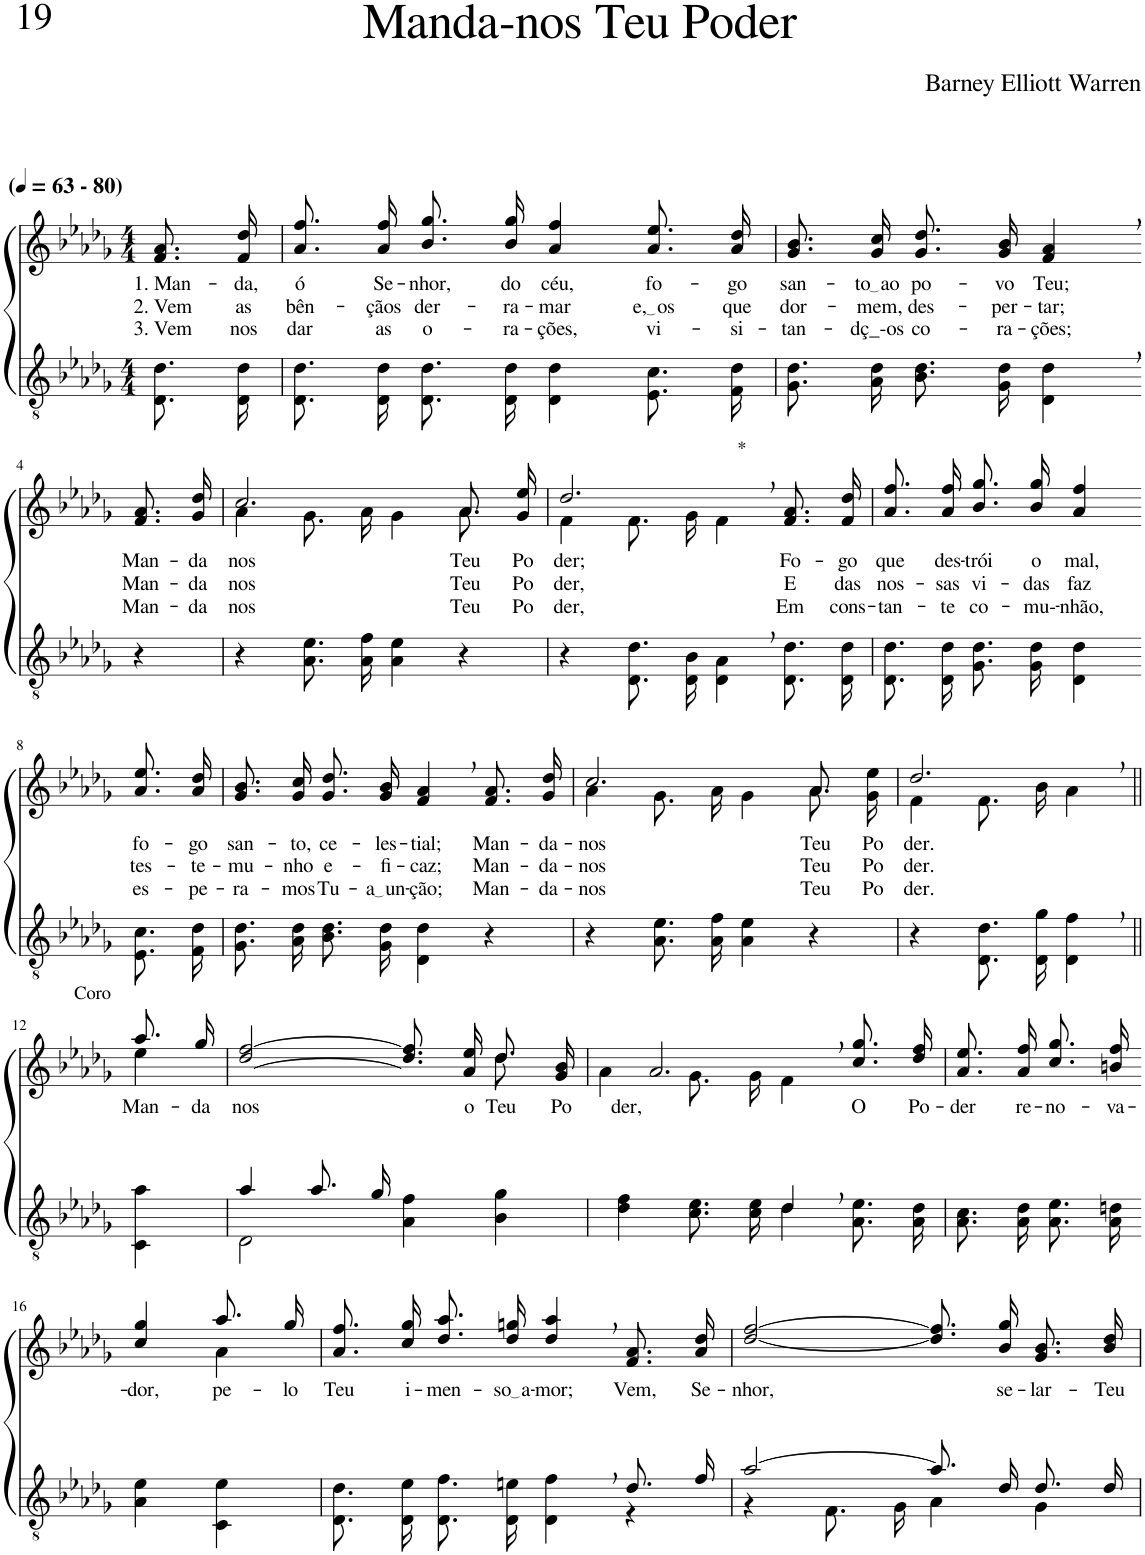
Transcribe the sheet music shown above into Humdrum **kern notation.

**kern	**kern	**text	**text	**text
*part2	*part1	*part1	*part1	*part1
*staff2	*staff1	*staff1	*staff1	*staff1
*I"Parte III e IV	*I"Parte I e II	*	*	*
*clefGv2	*clefG2	*	*	*
*Trd3c5	*Trd3c5	*	*	*
*k[b-e-a-d-g-]	*k[b-e-a-d-g-]	*	*	*
*M4/4	*M4/4	*	*	*
*MM63	*MM63	*	*	*
=1	=1	=1	=1	=1
!	!LO:TX:a:B:t=(	!	!	!
!	!LO:TX:a:B:t=- 80)	!	!	!
!	!	!LO:LY:b	!LO:LY:b	!LO:LY:b
8.D-/ 8.d-/L	8.f/ 8.a-/L	1. Man-	2. Vem	3. Vem
!	!	!LO:LY:b	!LO:LY:b	!LO:LY:b
16D-/ 16d-/Jk	16f/ 16dd-/Jk	-da,	as	nos
=2	=2	=2	=2	=2
!	!	!LO:LY:b	!LO:LY:b	!LO:LY:b
8.D-/ 8.d-/L	8.a-\ 8.ff\L	ó	bên-	dar
!	!	!LO:LY:b	!LO:LY:b	!LO:LY:b
16D-/ 16d-/Jk	16a-\ 16ff\Jk	Se-	-çãos	as
!	!	!LO:LY:b	!LO:LY:b	!LO:LY:b
8.D-/ 8.d-/L	8.b-\ 8.gg-\L	-nhor,	der-	o-
!	!	!LO:LY:b	!LO:LY:b	!LO:LY:b
16D-/ 16d-/Jk	16b-\ 16gg-\Jk	do	-ra-	-ra-
!	!	!LO:LY:b	!LO:LY:b	!LO:LY:b
4D-\ 4d-\	4a-/ 4ff/	céu,	-mar	-ções,
!	!	!LO:LY:b	!LO:LY:b	!LO:LY:b
8.E-/ 8.c/L	8.a-\ 8.ee-\L	fo-	e, os	vi-
!	!	!LO:LY:b	!LO:LY:b	!LO:LY:b
16F/ 16d-/Jk	16a-\ 16dd-\Jk	-go	que	-si-
=3	=3	=3	=3	=3
!	!	!LO:LY:b	!LO:LY:b	!LO:LY:b
8.G-\ 8.d-\L	8.g-/ 8.b-/L	san-	dor-	-tan-
!	!	!LO:LY:b	!LO:LY:b	!LO:LY:b
16A-\ 16d-\Jk	16g-/ 16cc/Jk	to ao	-mem,	-dç_-os
!	!	!LO:LY:b	!LO:LY:b	!LO:LY:b
8.B-\ 8.d-\L	8.g-/ 8.dd-/L	po-	des-	co-
!	!	!LO:LY:b	!LO:LY:b	!LO:LY:b
16G-\ 16d-\Jk	16g-/ 16b-/Jk	-vo	-per-	-ra-
!	!	!LO:LY:b	!LO:LY:b	!LO:LY:b
4D-\, 4d-\,	4f/, 4a-/,	Teu;	-tar;	-ções;
!!LO:LB:g=z
=4-	=4-	=4-	=4-	=4-
!	!	!LO:LY:b	!LO:LY:b	!LO:LY:b
4r	8.f/ 8.a-/L	Man-	Man-	Man-
!	!	!LO:LY:b	!LO:LY:b	!LO:LY:b
.	16g-/ 16dd-/Jk	-da-	-da-	-da-
=5	=5	=5	=5	=5
*	*^	*	*	*
!	!	!	!LO:LY:b	!LO:LY:b	!LO:LY:b
4r	2.cc/	4a-\	-nos	-nos	-nos
8.A-\ 8.e-\L	.	8.g-\	.	.	.
16A-\ 16f\Jk	.	16a-\	.	.	.
4A-\ 4e-\	.	4g-\	.	.	.
!	!	!	!LO:LY:b	!LO:LY:b	!LO:LY:b
4r	8.a-\L	8.a-\	Teu	Teu	Teu
!	!	!	!LO:LY:b	!LO:LY:b	!LO:LY:b
.	16g-\ 16ee-\Jk	16ryy	Po-	Po-	Po-
=6	=6	=6	=6	=6	=6
!	!	!	!LO:LY:b	!LO:LY:b	!LO:LY:b
4r	2.dd-,/	4f\	-der;	-der,	-der,
8.D-/ 8.d-/L	.	8.f\L	.	.	.
16D-/ 16B-/Jk	.	16g-\Jk	.	.	.
!	!	!LO:TX:a:t=*	!	!	!
4D-\, 4A-\,	.	4f\	.	.	.
!	!	!	!LO:LY:b	!LO:LY:b	!LO:LY:b
8.D-/ 8.d-/L	8.f/ 8.a-/L	4ryy	Fo-	-E	-Em
!	!	!	!LO:LY:b	!LO:LY:b	!LO:LY:b
16D-/ 16d-/Jk	16f/ 16dd-/Jk	.	-go	das	cons-
*	*v	*v	*	*	*
=7	=7	=7	=7	=7
!	!	!LO:LY:b	!LO:LY:b	!LO:LY:b
8.D-/ 8.d-/L	8.a-\ 8.ff\L	que	nos-	-tan-
!	!	!LO:LY:b	!LO:LY:b	!LO:LY:b
16D-/ 16d-/Jk	16a-\ 16ff\Jk	des-	-sas	-te
!	!	!LO:LY:b	!LO:LY:b	!LO:LY:b
8.G-\ 8.d-\L	8.b-\ 8.gg-\L	-trói	vi-	co-
!	!	!LO:LY:b	!LO:LY:b	!LO:LY:b
16G-\ 16d-\Jk	16b-\ 16gg-\Jk	o	-das	-mu--
!	!	!LO:LY:b	!LO:LY:b	!LO:LY:b
4D-\ 4d-\	4a-/ 4ff/	mal,	faz	-nhão,
!!LO:LB:g=z
=8-	=8-	=8-	=8-	=8-
!	!	!LO:LY:b	!LO:LY:b	!LO:LY:b
8.E-/ 8.c/L	8.a-\ 8.ee-\L	fo-	tes-	es-
!	!	!LO:LY:b	!LO:LY:b	!LO:LY:b
16F/ 16d-/Jk	16a-\ 16dd-\Jk	-go	-te-	-pe-
=9	=9	=9	=9	=9
!	!	!LO:LY:b	!LO:LY:b	!LO:LY:b
8.G-\ 8.d-\L	8.g-/ 8.b-/L	san-	-mu-	-ra-
!	!	!LO:LY:b	!LO:LY:b	!LO:LY:b
16A-\ 16d-\Jk	16g-/ 16cc/Jk	-to,	-nho	-mos
!	!	!LO:LY:b	!LO:LY:b	!LO:LY:b
8.B-\ 8.d-\L	8.g-/ 8.dd-/L	ce-	e-	Tu-
!	!	!LO:LY:b	!LO:LY:b	!LO:LY:b
16G-\ 16d-\Jk	16g-/ 16b-/Jk	-les-	-fi-	a un
!	!	!LO:LY:b	!LO:LY:b	!LO:LY:b
4D-\ 4d-\	4f/, 4a-/,	-tial;	-caz;	-ção;
!	!	!LO:LY:b	!LO:LY:b	!LO:LY:b
4r	8.f/ 8.a-/L	Man-	Man-	Man-
!	!	!LO:LY:b	!LO:LY:b	!LO:LY:b
.	16g-/ 16dd-/Jk	-da-	-da-	-da-
=10	=10	=10	=10	=10
!	!	!LO:LY:b	!LO:LY:b	!LO:LY:b
*	*^	*	*	*
4r	2.cc/	4a-\	-nos	-nos	-nos
8.A-\ 8.e-\L	.	8.g-\	.	.	.
16A-\ 16f\Jk	.	16a-\	.	.	.
4A-\ 4e-\	.	4g-\	.	.	.
!	!	!	!LO:LY:b	!LO:LY:b	!LO:LY:b
4r	8.a-\L	8.a-\	Teu	Teu	Teu
!	!	!	!LO:LY:b	!LO:LY:b	!LO:LY:b
.	16g-\ 16ee-\Jk	16ryy	Po-	Po-	Po-
=11	=11	=11	=11	=11	=11
!	!	!	!LO:LY:b	!LO:LY:b	!LO:LY:b
4r	2.dd-,/	4f\	-der.	der.	-der.
8.D-\ 8.d-\L	.	8.f\L	.	.	.
16D-\ 16g-\Jk	.	16b-\Jk	.	.	.
4D-\, 4f\,	.	4a-\	.	.	.
!!LO:LB:g=z	!!
=12||	=12||	=12||	=12||	=12||	=12||
!	!LO:TX:a:t=Coro	!	!	!	!
!	!	!	!LO:LY:b	!	!
4C\ 4a-\	8.aa-/L	4ee-\	Man-	.	.
!	!	!	!LO:LY:b	!	!
.	16gg-/Jk	.	-da-	.	.
=13	=13	=13	=13	=13	=13
*^	*	*	*	*	*
!	!	!	!	!LO:LY:b	!	!
4a-/	2D-\	2.ryy	[2dd-/ [2ff/	-nos	.	.
8.a-/L	.	.	.	.	.	.
16g-/Jk	.	.	.	.	.	.
2ryy	4A-\ 4f\	.	8.dd-]\ 8.ff]\L	.	.	.
!	!	!	!	!LO:LY:b	!	!
.	.	.	16a-\ 16ee-\Jk	o	.	.
!	!	!	!	!LO:LY:b	!	!
.	4B-\ 4g-\	8.dd-\	8.dd-\L	-Teu	.	.
!	!	!	!	!LO:LY:b	!	!
.	.	16ryy	16g-\ 16b-\Jk	Po-	.	.
=14	=14	=14	=14	=14	=14	=14
!	!	!	!	!LO:LY:b	!	!
2ryy	4d-\ 4f\	2.a-,/	4a-\	-der,	.	.
.	8.c\ 8.e-\L	.	8.g-\L	.	.	.
.	16c\ 16e-\Jk	.	16g-\Jk	.	.	.
4d-,/	4d-\	.	4f\	.	.	.
!	!	!	!	!LO:LY:b	!	!
4ryy	8.A-\ 8.e-\L	8.cc\ 8.gg-\L	4ryy	O	.	.
!	!	!	!	!LO:LY:b	!	!
.	16A-\ 16d-\Jk	16dd-\ 16ff\Jk	.	Po-	.	.
*	*	*v	*v	*	*	*
=15	=15	=15	=15	=15	=15
!	!	!	!LO:LY:b	!	!
*v	*v	*	*	*	*
8.A-\ 8.c\L	8.a-\ 8.ee-\L	-der	.	.
!	!	!LO:LY:b	!	!
16A-\ 16d-\Jk	16a-\ 16ff\Jk	re-	.	.
!	!	!LO:LY:b	!	!
8.A-\ 8.e-\L	8.cc\ 8.gg-\L	-no-	.	.
!	!	!LO:LY:b	!	!
16A-\ 16dn\Jk	16bn\ 16ff\Jk	-va-	.	.
!!LO:LB:g=z
=16-	=16-	=16-	=16-	=16-
!	!	!LO:LY:b	!	!
*	*^	*	*	*
4A-\ 4e-\	4cc/ 4gg-/	4ryy	-dor,	.	.
!	!	!	!LO:LY:b	!	!
4C\ 4e-\	8.aa-/L	4a-\	pe-	.	.
!	!	!	!LO:LY:b	!	!
.	16gg-/Jk	.	-lo	.	.
*	*v	*v	*	*	*
=17	=17	=17	=17	=17
*^	*	*	*	*
!	!	!	!LO:LY:b	!	!
2.ryy	8.D-/ 8.d-/L	8.a-\ 8.ff\L	Teu	.	.
!	!	!	!LO:LY:b	!	!
.	16D-/ 16e-/Jk	16cc\ 16gg-\Jk	i-	.	.
!	!	!	!LO:LY:b	!	!
.	8.D-/ 8.f/L	8.dd-\ 8.aa-\L	-men-	.	.
!	!	!	!LO:LY:b	!	!
.	16D-/ 16en/Jk	16dd-\ 16ggn\Jk	so a	.	.
!	!	!	!LO:LY:b	!	!
.	4D-\ 4f\	4dd-/, 4aa-/,	-mor;	.	.
!	!	!	!LO:LY:b	!	!
8.d-/L	4r	8.f/ 8.a-/L	Vem,	.	.
!	!	!	!LO:LY:b	!	!
16f/Jk	.	16a-/ 16dd-/Jk	Se-	.	.
=18	=18	=18	=18	=18	=18
!	!	!	!LO:LY:b	!	!
[2a-/	4r	[2dd-/ [2ff/	-nhor,	.	.
.	8.F\L	.	.	.	.
.	16G-\Jk	.	.	.	.
8.a-/L]	4A-\	8.dd-]\ 8.ff]\L	.	.	.
!	!	!	!LO:LY:b	!	!
16d-/Jk	.	16b-\ 16gg-\Jk	se-	.	.
!	!	!	!LO:LY:b	!	!
8.d-/L	4G-\	8.g-\ 8.b-\L	-lar-	.	.
!	!	!	!LO:LY:b	!	!
16d-/Jk	.	16b-\ 16dd-\Jk	-Teu	.	.
*v	*v	*	*	*	*
=	=	=	=	=
*-	*-	*-	*-	*-
